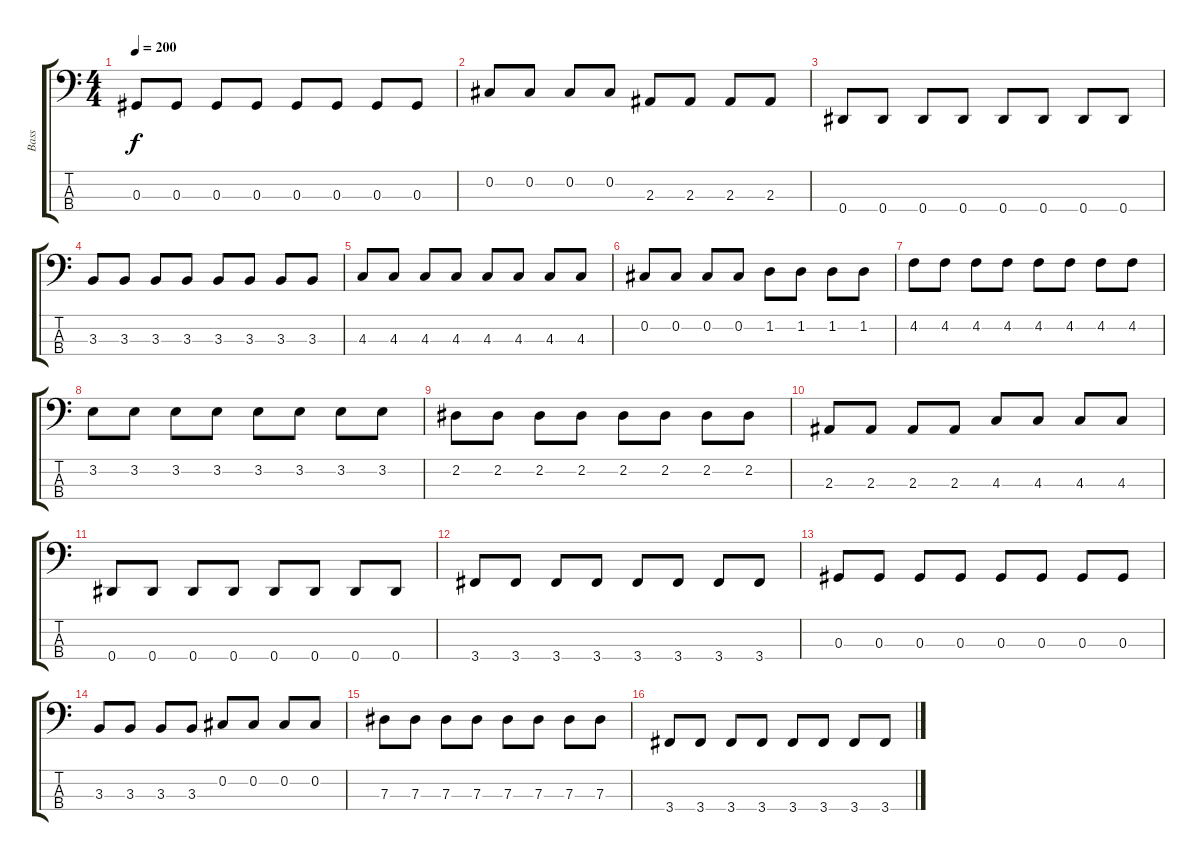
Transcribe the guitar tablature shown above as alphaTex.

\track ("Bass" "Bass") {instrument electricbasspick}
\staff {score tabs}
\tuning (Gb2 Db2 Ab1 Eb1) {hide}
\ts (4 4)
\tempo 200
\clef f4
\ks c
0.3.8{dy f} 0.3.8 0.3.8 0.3.8 0.3.8 0.3.8 0.3.8 0.3.8 |
0.2.8 0.2.8 0.2.8 0.2.8 2.3.8 2.3.8 2.3.8 2.3.8 |
0.4.8 0.4.8 0.4.8 0.4.8 0.4.8 0.4.8 0.4.8 0.4.8 |
3.3.8 3.3.8 3.3.8 3.3.8 3.3.8 3.3.8 3.3.8 3.3.8 |
4.3.8 4.3.8 4.3.8 4.3.8 4.3.8 4.3.8 4.3.8 4.3.8 |
0.2.8 0.2.8 0.2.8 0.2.8 1.2.8 1.2.8 1.2.8 1.2.8 |
4.2.8 4.2.8 4.2.8 4.2.8 4.2.8 4.2.8 4.2.8 4.2.8 |
3.2.8 3.2.8 3.2.8 3.2.8 3.2.8 3.2.8 3.2.8 3.2.8 |
2.2.8 2.2.8 2.2.8 2.2.8 2.2.8 2.2.8 2.2.8 2.2.8 |
2.3.8 2.3.8 2.3.8 2.3.8 4.3.8 4.3.8 4.3.8 4.3.8 |
0.4.8 0.4.8 0.4.8 0.4.8 0.4.8 0.4.8 0.4.8 0.4.8 |
3.4.8 3.4.8 3.4.8 3.4.8 3.4.8 3.4.8 3.4.8 3.4.8 |
0.3.8 0.3.8 0.3.8 0.3.8 0.3.8 0.3.8 0.3.8 0.3.8 |
3.3.8 3.3.8 3.3.8 3.3.8 0.2.8 0.2.8 0.2.8 0.2.8 |
7.3.8 7.3.8 7.3.8 7.3.8 7.3.8 7.3.8 7.3.8 7.3.8 |
3.4.8 3.4.8 3.4.8 3.4.8 3.4.8 3.4.8 3.4.8 3.4.8
